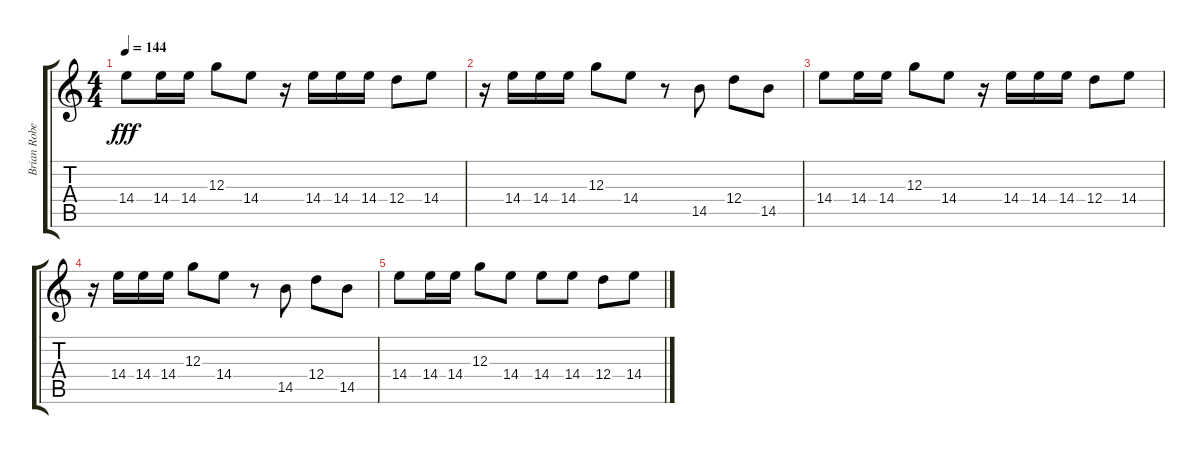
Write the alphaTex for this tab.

\track ("Brian Robertson" "Brian Robe") {instrument overdrivenguitar}
\staff {score tabs}
\tuning (E4 B3 G3 D3 A2 E2) {hide}
\ts (4 4)
\tempo 144
\clef g2
\ks c
14.4.8{dy fff} 14.4.16 14.4.16 12.3.8 14.4.8 r.16 14.4.16 14.4.16 14.4.16 12.4.8 14.4.8 |
r.16 14.4.16 14.4.16 14.4.16 12.3.8 14.4.8 r.8 14.5.8 12.4.8 14.5.8 |
14.4.8 14.4.16 14.4.16 12.3.8 14.4.8 r.16 14.4.16 14.4.16 14.4.16 12.4.8 14.4.8 |
r.16 14.4.16 14.4.16 14.4.16 12.3.8 14.4.8 r.8 14.5.8 12.4.8 14.5.8 |
14.4.8 14.4.16 14.4.16 12.3.8 14.4.8 14.4.8 14.4.8 12.4.8 14.4.8
